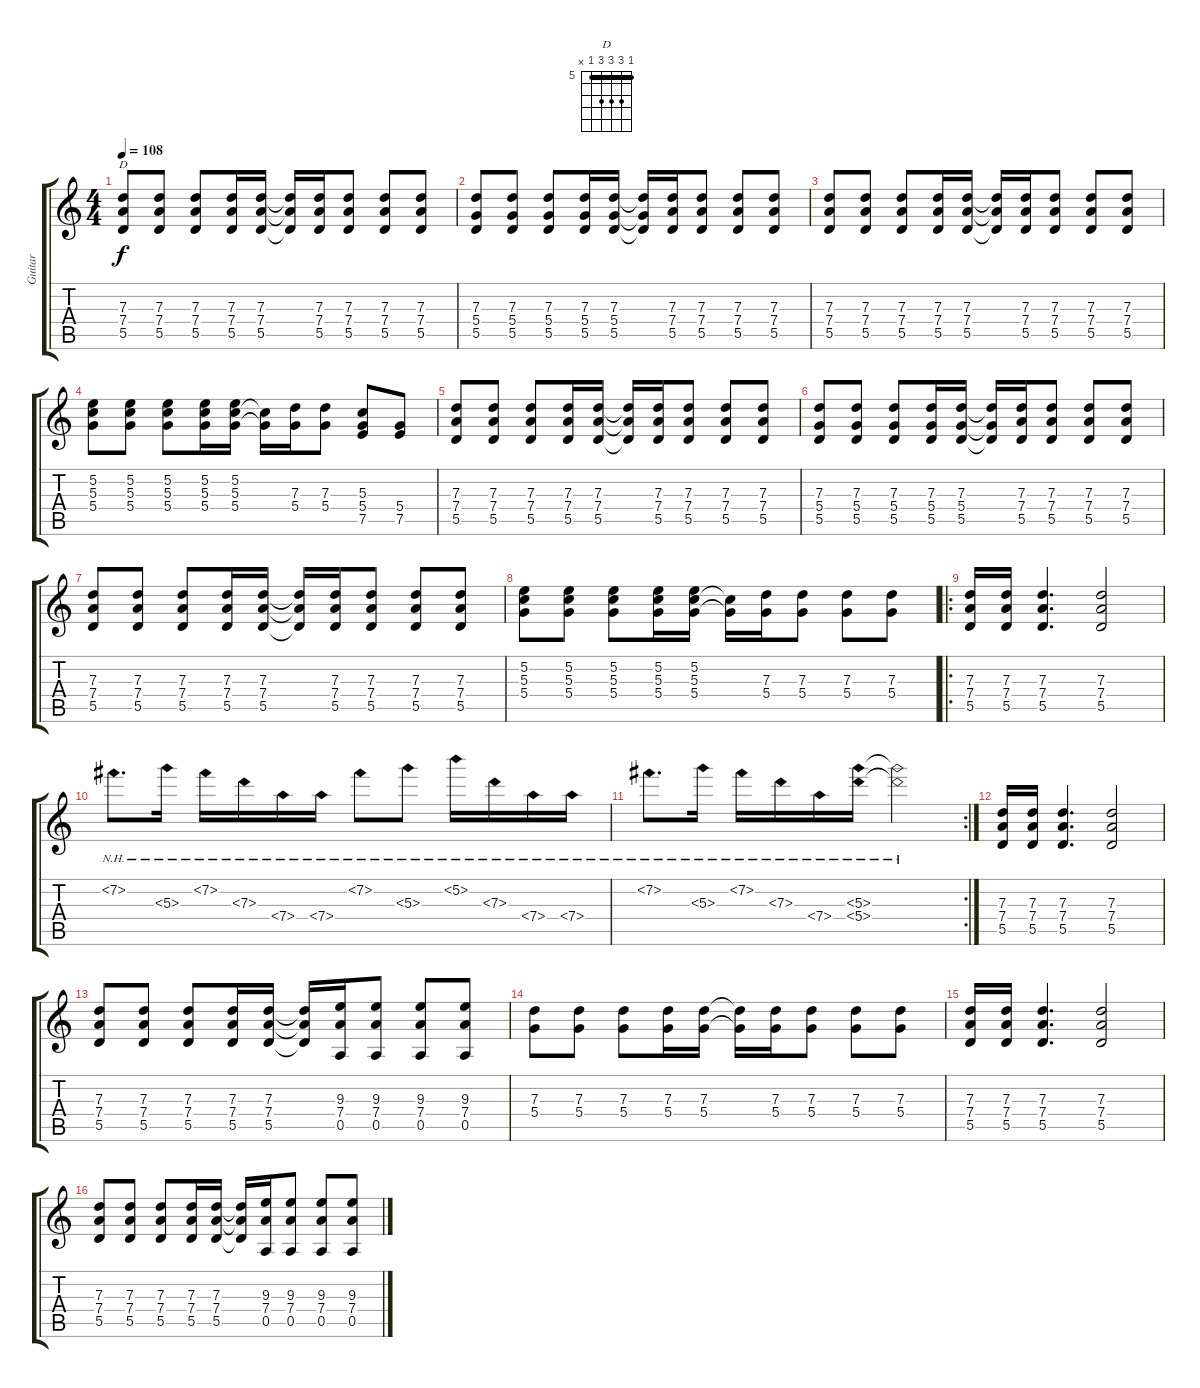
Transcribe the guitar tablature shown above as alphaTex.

\track ("Guitar" "Guitar") {instrument overdrivenguitar}
\staff {score tabs}
\tuning (E4 B3 G3 D3 A2 E2) {hide}
\chord ("D" 5 7 7 7 5 x) {firstfret 5 barre 5}
\ts (4 4)
\tempo 108
\clef g2
\ks c
(7.3 7.4 5.5).8{ch "D" dy f} (7.3 7.4 5.5).8 (7.3 7.4 5.5).8 (7.3 7.4 5.5).16 (7.3 7.4 5.5).16 (7.3{t} 7.4{t} 5.5{t}).16 (7.3 7.4 5.5).16 (7.3 7.4 5.5).8 (7.3 7.4 5.5).8 (7.3 7.4 5.5).8 |
(7.3 5.4 5.5).8 (7.3 5.4 5.5).8 (7.3 5.4 5.5).8 (7.3 5.4 5.5).16 (7.3 5.4 5.5).16 (7.3{t} 5.4{t} 5.5{t}).16 (7.3 7.4 5.5).16 (7.3 7.4 5.5).8 (7.3 7.4 5.5).8 (7.3 7.4 5.5).8 |
(7.3 7.4 5.5).8 (7.3 7.4 5.5).8 (7.3 7.4 5.5).8 (7.3 7.4 5.5).16 (7.3 7.4 5.5).16 (7.3{t} 7.4{t} 5.5{t}).16 (7.3 7.4 5.5).16 (7.3 7.4 5.5).8 (7.3 7.4 5.5).8 (7.3 7.4 5.5).8 |
(5.2 5.3 5.4).8 (5.2 5.3 5.4).8 (5.2 5.3 5.4).8 (5.2 5.3 5.4).16 (5.2 5.3 5.4).16 (5.3{t} 5.4{t}).16 (7.3 5.4).16 (7.3 5.4).8 (5.3 5.4 7.5).8 (5.4 7.5).8 |
(7.3 7.4 5.5).8 (7.3 7.4 5.5).8 (7.3 7.4 5.5).8 (7.3 7.4 5.5).16 (7.3 7.4 5.5).16 (7.3{t} 7.4{t} 5.5{t}).16 (7.3 7.4 5.5).16 (7.3 7.4 5.5).8 (7.3 7.4 5.5).8 (7.3 7.4 5.5).8 |
(7.3 5.4 5.5).8 (7.3 5.4 5.5).8 (7.3 5.4 5.5).8 (7.3 5.4 5.5).16 (7.3 5.4 5.5).16 (7.3{t} 5.4{t} 5.5{t}).16 (7.3 7.4 5.5).16 (7.3 7.4 5.5).8 (7.3 7.4 5.5).8 (7.3 7.4 5.5).8 |
(7.3 7.4 5.5).8 (7.3 7.4 5.5).8 (7.3 7.4 5.5).8 (7.3 7.4 5.5).16 (7.3 7.4 5.5).16 (7.3{t} 7.4{t} 5.5{t}).16 (7.3 7.4 5.5).16 (7.3 7.4 5.5).8 (7.3 7.4 5.5).8 (7.3 7.4 5.5).8 |
(5.2 5.3 5.4).8 (5.2 5.3 5.4).8 (5.2 5.3 5.4).8 (5.2 5.3 5.4).16 (5.2 5.3 5.4).16 (5.3{t} 5.4{t}).16 (7.3 5.4).16 (7.3 5.4).8 (7.3 5.4).8 (7.3 5.4).8 |
\ro
(7.3 7.4 5.5).16 (7.3 7.4 5.5).16 (7.3 7.4 5.5).4{d} (7.3 7.4 5.5).2 |
7.2{nh}.8{d} 5.3{nh}.16 7.2{nh}.16 7.3{nh}.16 7.4{nh}.16 7.4{nh}.16 7.2{nh}.8 5.3{nh}.8 5.2{nh}.16 7.3{nh}.16 7.4{nh}.16 7.4{nh}.16 |
\rc 2
7.2{nh}.8{d} 5.3{nh}.16 7.2{nh}.16 7.3{nh}.16 7.4{nh}.16 (5.3{nh} 5.4{nh}).16 (5.3{nh t} 5.4{nh t}).2 |
(7.3 7.4 5.5).16 (7.3 7.4 5.5).16 (7.3 7.4 5.5).4{d} (7.3 7.4 5.5).2 |
(7.3 7.4 5.5).8 (7.3 7.4 5.5).8 (7.3 7.4 5.5).8 (7.3 7.4 5.5).16 (7.3 7.4 5.5).16 (7.3{t} 7.4{t} 5.5{t}).16 (9.3 7.4 0.5).16 (9.3 7.4 0.5).8 (9.3 7.4 0.5).8 (9.3 7.4 0.5).8 |
(7.3 5.4).8 (7.3 5.4).8 (7.3 5.4).8 (7.3 5.4).16 (7.3 5.4).16 (7.3{t} 5.4{t}).16 (7.3 5.4).16 (7.3 5.4).8 (7.3 5.4).8 (7.3 5.4).8 |
(7.3 7.4 5.5).16 (7.3 7.4 5.5).16 (7.3 7.4 5.5).4{d} (7.3 7.4 5.5).2 |
(7.3 7.4 5.5).8 (7.3 7.4 5.5).8 (7.3 7.4 5.5).8 (7.3 7.4 5.5).16 (7.3 7.4 5.5).16 (7.3{t} 7.4{t} 5.5{t}).16 (9.3 7.4 0.5).16 (9.3 7.4 0.5).8 (9.3 7.4 0.5).8 (9.3 7.4 0.5).8
